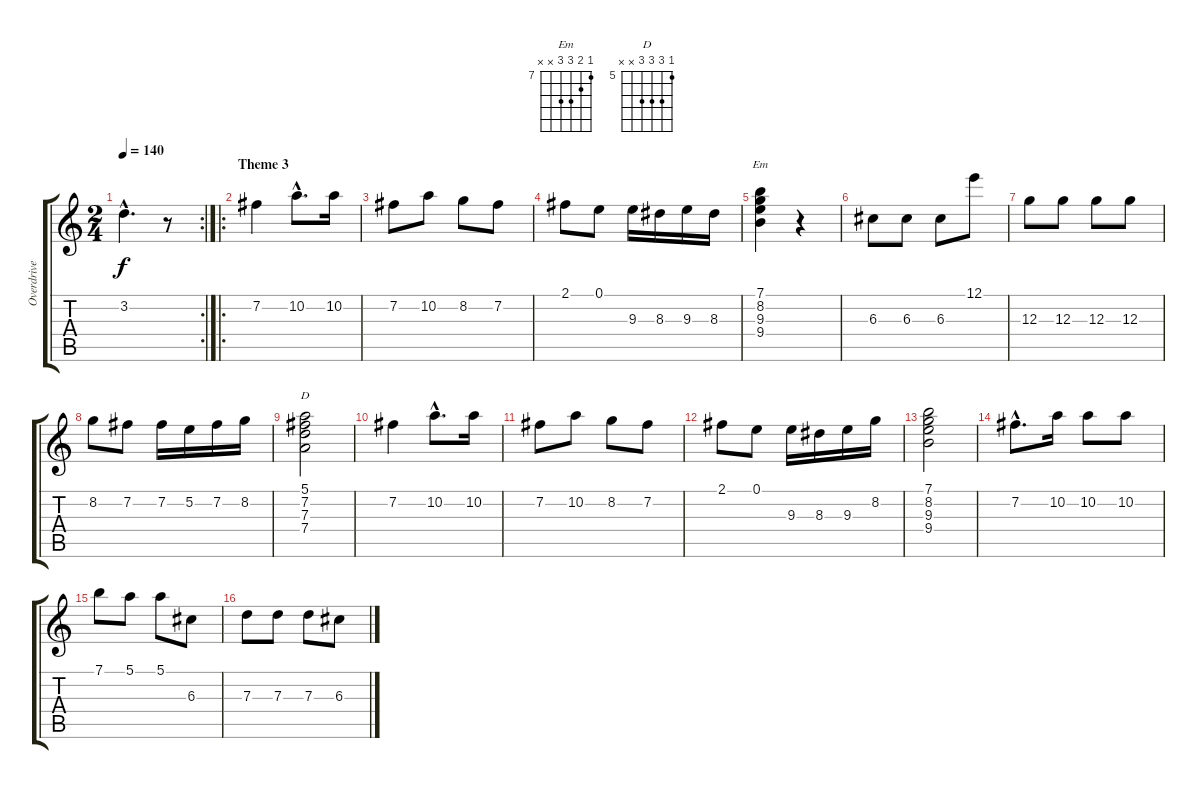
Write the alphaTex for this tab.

\track ("Overdrive" "Overdrive") {instrument overdrivenguitar}
\staff {score tabs}
\tuning (E4 B3 G3 D3 A2 E2) {hide}
\chord ("Em" 7 8 9 9 x x) {firstfret 7}
\chord ("D" 5 7 7 7 x x) {firstfret 5}
\rc 2
\ts (2 4)
\tempo 140
\clef g2
\ks c
3.2{hac}.4{d dy f} r.8 |
\ro
\section ("" "Theme 3")
7.2.4 10.2{hac}.8{d} 10.2.16 |
7.2.8 10.2.8 8.2.8 7.2.8 |
2.1.8 0.1.8 9.3.16 8.3.16 9.3.16 8.3.16 |
(7.1 8.2 9.3 9.4).4{ch "Em"} r.4 |
6.3.8 6.3.8 6.3.8 12.1.8 |
12.3.8 12.3.8 12.3.8 12.3.8 |
8.2.8 7.2.8 7.2.16 5.2.16 7.2.16 8.2.16 |
(5.1 7.2 7.3 7.4).2{ch "D"} |
7.2.4 10.2{hac}.8{d} 10.2.16 |
7.2.8 10.2.8 8.2.8 7.2.8 |
2.1.8 0.1.8 9.3.16 8.3.16 9.3.16 8.2.16 |
(7.1 8.2 9.3 9.4).2 |
7.2{hac}.8{d} 10.2.16 10.2.8 10.2.8 |
7.1.8 5.1.8 5.1.8 6.3.8 |
7.3.8 7.3.8 7.3.8 6.3.8
